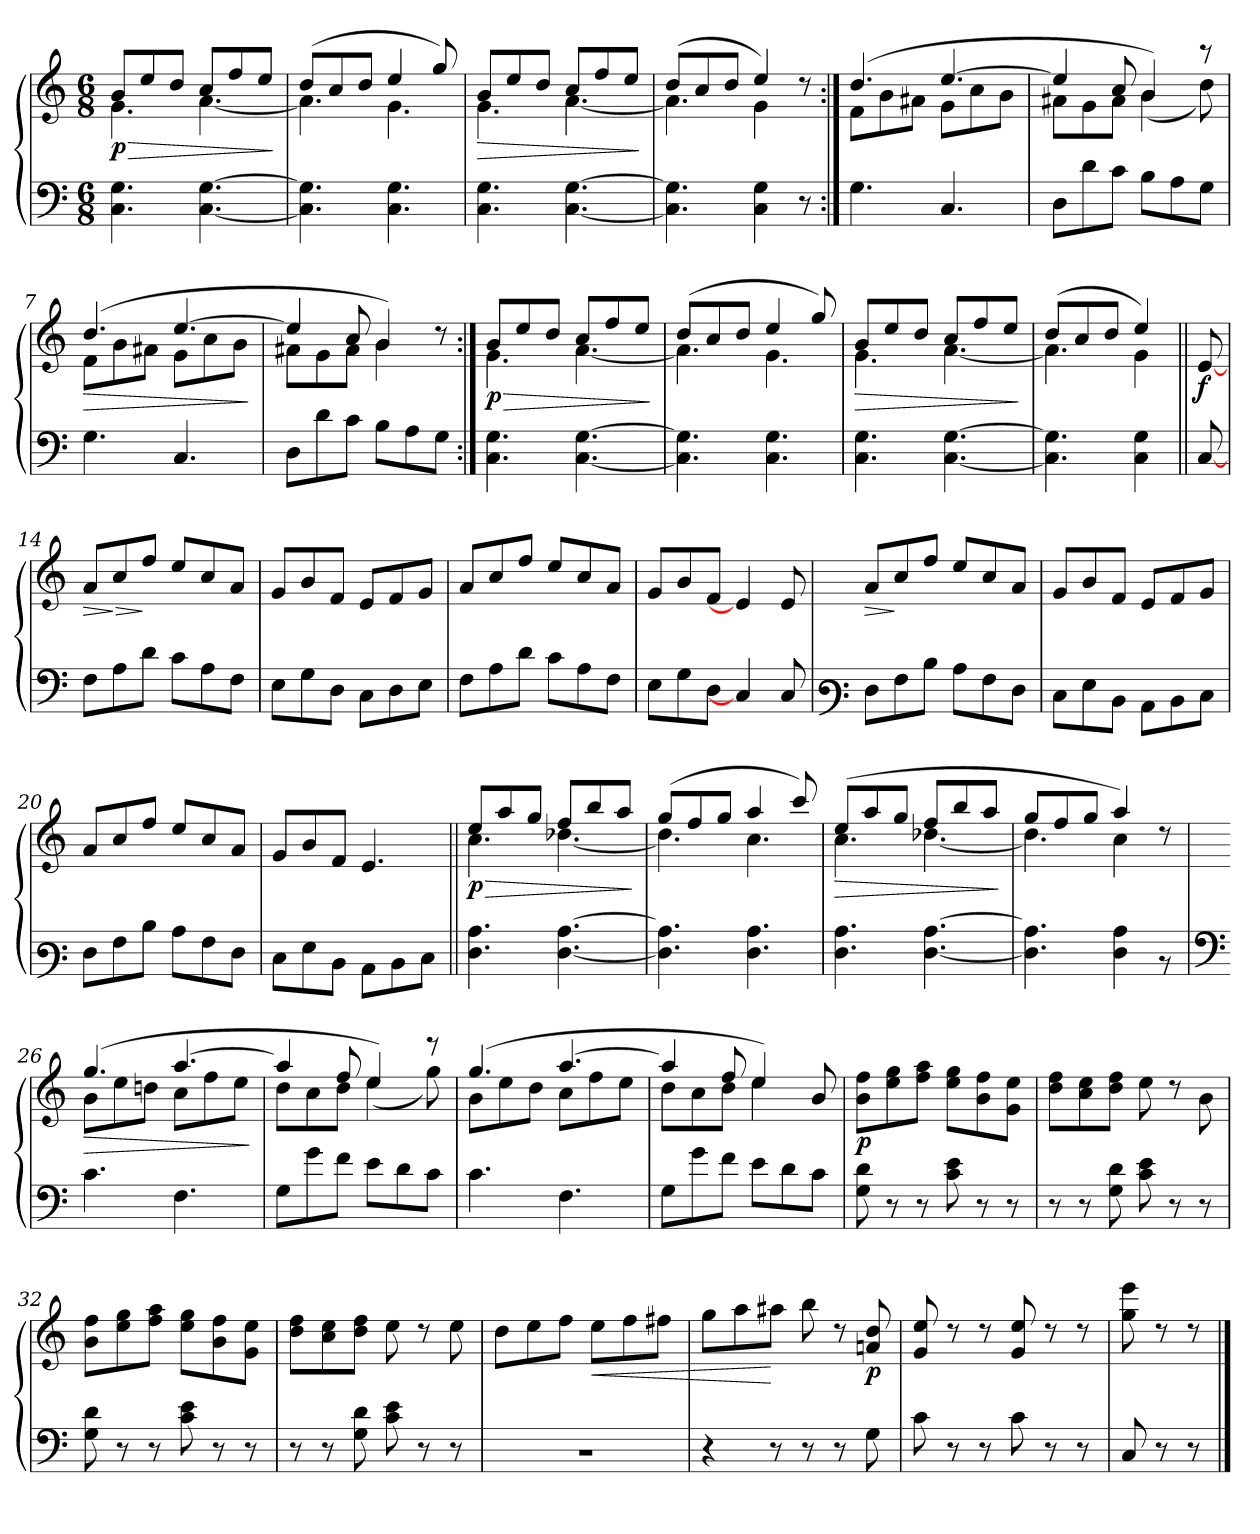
**kern	**kern	**dynam
*part1	*part1	*part1
*staff2	*staff1	*staff1/2
*clefF4	*clefG3	*
*M6/8	*M6/8	*
=1	=1	=1
*	*^	*
!	!	!	!LO:HP:b
!	!	!	!LO:DY:n=1:b
4.C\ 4.G\	(>8g/L	4.e\	> p
.	8cc/	.	.
.	8b/J	.	.
[<4.C\ [>4.G\	8a/L	[<4.f\	.
.	8dd/	.	.
.	8cc/J	.	.
*	*v	*v	*
.	.	]
=2	=2	=2
*	*^	*
4.C\] 4.G\]	(8b/L	4.f\]	.
.	8a/	.	.
.	8b/J	.	.
4.C\ 4.G\	4cc/	4.e\	.
.	8ee/)	.	.
=3	=3	=3	=3
!	!	!	!LO:HP:b
4.C\ 4.G\	(>8g/L	4.e\	>
.	8cc/	.	.
.	8b/J	.	.
[<4.C\ [>4.G\	8a/L	[<4.f\	.
.	8dd/	.	.
.	8cc/J	.	.
*	*v	*v	*
.	.	]
=4	=4	=4
*	*^	*
4.C\] 4.G\]	(8b/L	4.f\]	.
.	8a/	.	.
.	8b/J	.	.
4C\ 4G\	4cc/)	4e\	.
8r	8rb	8ryy	.
!!LO:LB:g=z	!!
=5:|!	=5:|!	=5:|!	=5:|!
4.G\	(>4.b/	8d\L	.
.	.	8g\	.
.	.	8f#X\J	.
4.C/	[>4.cc/	8e\L	.
.	.	8a\	.
.	.	8g\J	.
=6	=6	=6	=6
8D\L	4cc/]	8f#X\L	.
8d\	.	8e\	.
8c\J	8a/	8f#\J	.
8B\L	4g/)	(<4g\	.
8A\	.	.	.
8G\J	8raa	8b\)	.
=7	=7	=7	=7
!	!	!	!LO:HP:b
4.G\	(>4.b/	8d\L	>
.	.	8g\	.
.	.	8f#X\J	.
4.C/	[>4.cc/	8e\L	.
.	.	8a\	.
.	.	8g\J	.
*	*v	*v	*
.	.	]
=8	=8	=8
*	*^	*
8D\L	4cc/]	8f#X\L	.
8d\	.	8e\	.
8c\J	8a/	8f#\J	.
8B\L	4g/)	4g\	.
8A\	.	.	.
8G\J	8ryy	8rb	.
!!LO:LB:g=z	!!
=9:|!	=9:|!	=9:|!	=9:|!
!	!	!	!LO:HP:b
!	!	!	!LO:DY:n=1:b
4.C\ 4.G\	(>8g/L	4.e\	> p
.	8cc/	.	.
.	8b/J	.	.
[<4.C\ [>4.G\	8a/L	[<4.f\	.
.	8dd/	.	.
.	8cc/J	.	.
*	*v	*v	*
.	.	]
=10	=10	=10
*	*^	*
4.C\] 4.G\]	(8b/L	4.f\]	.
.	8a/	.	.
.	8b/J	.	.
4.C\ 4.G\	4cc/	4.e\	.
.	8ee/)	.	.
=11	=11	=11	=11
!	!	!	!LO:HP:b
4.C\ 4.G\	(>8g/L	4.e\	>
.	8cc/	.	.
.	8b/J	.	.
[<4.C\ [>4.G\	8a/L	[<4.f\	.
.	8dd/	.	.
.	8cc/J	.	.
*	*v	*v	*
.	.	]
=12	=12	=12
*	*^	*
4.C\] 4.G\]	(8b/L	4.f\]	.
.	8a/	.	.
.	8b/J	.	.
4C\ 4G\	4cc/)	4e\	.
!!LO:LB:g=z
=13||	=13||	=13||	=13||
!	!	!	!LO:DY:b
*	*v	*v	*
[>8C/	[>8c/	f
=14	=14	=14
!	!	!LO:HP:b
8F\L	8f/L	>
!	!	!LO:HP:n=1:b
8A\	8a/	] >
8d\J	8dd/J	]
8c\L	8cc/L	.
8A\	8a/	.
8F\J	8f/J	.
=15	=15	=15
8E\L	8e/L	.
8G\	8g/	.
8D\J	8d/J	.
8C\L	8c/L	.
8D\	8d/	.
8E\J	8e/J	.
=16	=16	=16
8F\L	8f/L	.
8A\	8a/	.
8d\J	8dd/J	.
8c\L	8cc/L	.
8A\	8a/	.
8F\J	8f/J	.
=17	=17	=17
8E\L	8e/L	.
8G\	8g/	.
8D\J	8d/J	.
4C/]	4c/]	.
8C/	8c/	.
!!LO:PB:g=z
=18	=18	=18
*clefF3	*	*
!	!	!LO:HP:b
8F\L	8f/L	>
8A\	8a/	]
8d\J	8dd/J	.
8c\L	8cc/L	.
8A\	8a/	.
8F\J	8f/J	.
=19	=19	=19
8E\L	8e/L	.
8G\	8g/	.
8D\J	8d/J	.
8C\L	8c/L	.
8D\	8d/	.
8E\J	8e/J	.
=20	=20	=20
8F\L	8f/L	.
8A\	8a/	.
8d\J	8dd/J	.
8c\L	8cc/L	.
8A\	8a/	.
8F\J	8f/J	.
=21	=21	=21
8E\L	8e/L	.
8G\	8g/	.
8D\J	8d/J	.
8C\L	4.c/	.
8D\	.	.
8E\J	.	.
!!LO:LB:g=z
=22||	=22||	=22||
*	*^	*
!	!	!	!LO:HP:b
!	!	!	!LO:DY:n=1:b
4.F\ 4.c\	(>8cc/L	4.a\	> p
.	8ff/	.	.
.	8ee/J	.	.
[<4.F\ [>4.c\	8dd/L	[<4.b-X\	.
.	8gg/	.	.
.	8ff/J	.	.
*	*v	*v	*
.	.	]
=23	=23	=23
*	*^	*
4.F\] 4.c\]	(8ee/L	4.b-\]	.
.	8dd/	.	.
.	8ee/J	.	.
4.F\ 4.c\	4ff/	4.a\	.
.	8aa/)	.	.
=24	=24	=24	=24
!	!	!	!LO:HP:b
4.F\ 4.c\	(>8cc/L	4.a\	>
.	8ff/	.	.
.	8ee/J	.	.
[<4.F\ [>4.c\	8dd/L	[<4.b-X\	.
.	8gg/	.	.
.	8ff/J	.	.
*	*v	*v	*
.	.	]
=25	=25	=25
*	*^	*
4.F\] 4.c\]	8ee/L	4.b-\]	.
.	8dd/	.	.
.	8ee/J	.	.
4F\ 4c\	4ff/)	4a\	.
8rD	8ryy	8rb	.
!!LO:LB:g=z	!!
=26	=26	=26	=26
*clefF4	*	*	*
!	!	!	!LO:HP:b
4.c\	(>4.ee/	8g\L	>
.	.	8cc\	.
.	.	8bn\J	.
4.F\	[>4.ff/	8a\L	.
.	.	8dd\	.
.	.	8cc\J	.
*	*v	*v	*
.	.	]
=27	=27	=27
*	*^	*
8G\L	4ff/]	8b\L	.
8g\	.	8a\	.
8f\J	8dd/	8b\J	.
8e\L	4cc/)	(<4cc\	.
8d\	.	.	.
8c\J	8rccc	8ee\)	.
=28	=28	=28	=28
4.c\	(>4.ee/	8g\L	.
.	.	8cc\	.
.	.	8b\J	.
4.F\	[>4.ff/	8a\L	.
.	.	8dd\	.
.	.	8cc\J	.
=29	=29	=29	=29
8G\L	4ff/]	8b\L	.
8g\	.	8a\	.
8f\J	8dd/	8b\J	.
8e\L	4cc/)	4cc\	.
8d\	.	.	.
8c\J	8g/	8ryy	.
!!LO:LB:g=z
=30	=30	=30	=30
!	!	!	!LO:DY:b
*	*v	*v	*
8G\ 8d\	8g\ 8dd\L	p
8r	8cc\ 8ee\	.
8r	8dd\ 8ff\J	.
8c\ 8e\	8cc\ 8ee\L	.
8r	8g\ 8dd\	.
8r	8e\ 8cc\J	.
=31	=31	=31
8r	8b\ 8dd\L	.
8r	8a\ 8cc\	.
8G\ 8d\	8b\ 8dd\J	.
8c\ 8e\	8cc\	.
8r	8rb	.
8r	8g\	.
=32	=32	=32
8G\ 8d\	8g\ 8dd\L	.
8r	8cc\ 8ee\	.
8r	8dd\ 8ff\J	.
8c\ 8e\	8cc\ 8ee\L	.
8r	8g\ 8dd\	.
8r	8e\ 8cc\J	.
=33	=33	=33
8r	8b\ 8dd\L	.
8r	8a\ 8cc\	.
8G\ 8d\	8b\ 8dd\J	.
8c\ 8e\	8cc\	.
8r	8rb	.
8r	8cc\	.
!!LO:LB:g=z
=34	=34	=34
2.rE	8b\L	.
.	8cc\	.
.	8dd\J	.
!	!	!LO:HP:b
.	8cc\L	<
.	8dd\	.
.	8dd#X\J	.
=35	=35	=35
4r	8ee\L	.
.	8ff\	.
8r	8ff#X\J	[
8r	8gg\	.
8r	8rb	.
!	!	!LO:DY:b
8G\	8fn/ 8b/	p
=36	=36	=36
8c\	8e/ 8cc/	.
8r	8rb	.
8r	8rb	.
8c\	8e/ 8cc/	.
8r	8rb	.
8r	8rb	.
=37	=37	=37
8C/	8ee\ 8ccc\	.
8r	8rb	.
8r	8rb	.
==	==	==
*-	*-	*-
